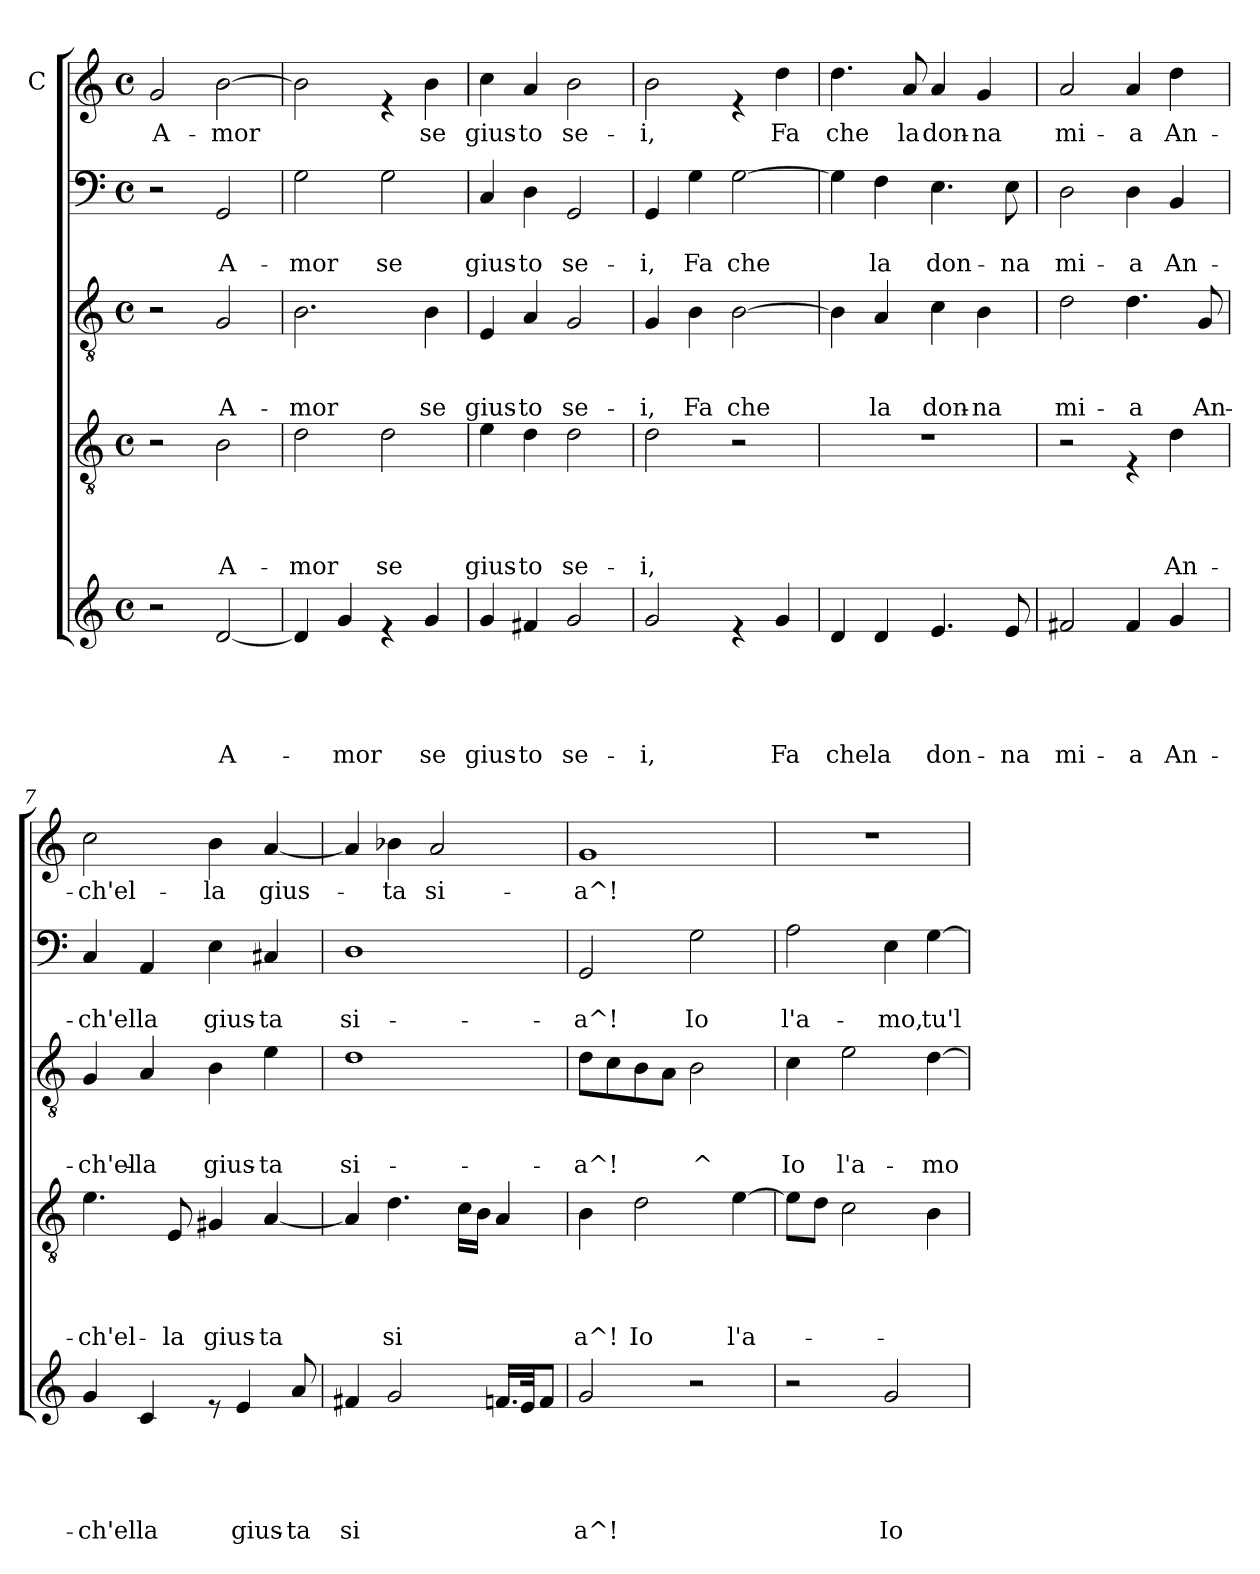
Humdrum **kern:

**kern	**text	**text	**text	**text	**text	**kern	**text	**text	**text	**text	**kern	**text	**text	**text	**kern	**text	**text	**kern	**text
*part5	*part5	*part5	*part5	*part5	*part5	*part4	*part4	*part4	*part4	*part4	*part3	*part3	*part3	*part3	*part2	*part2	*part2	*part1	*part1
*staff5	*staff5	*staff5	*staff5	*staff5	*staff5	*staff4	*staff4	*staff4	*staff4	*staff4	*staff3	*staff3	*staff3	*staff3	*staff2	*staff2	*staff2	*staff1	*staff1
*	*	*	*	*	*	*	*	*	*	*	*	*	*	*	*	*	*	*I"C	*
*clefG2	*	*	*	*	*	*clefGv2	*	*	*	*	*clefGv2	*	*	*	*clefF4	*	*	*clefG2	*
*k[]	*	*	*	*	*	*k[]	*	*	*	*	*k[]	*	*	*	*k[]	*	*	*k[]	*
*C:	*	*	*	*	*	*C:	*	*	*	*	*C:	*	*	*	*C:	*	*	*C:	*
*M4/4	*	*	*	*	*	*M4/4	*	*	*	*	*M4/4	*	*	*	*M4/4	*	*	*M4/4	*
*met(c)	*	*	*	*	*	*met(c)	*	*	*	*	*met(c)	*	*	*	*met(c)	*	*	*met(c)	*
=1	=1	=1	=1	=1	=1	=1	=1	=1	=1	=1	=1	=1	=1	=1	=1	=1	=1	=1	=1
!	!	!	!	!	!	!	!	!	!	!	!	!	!	!	!	!	!	!	!LO:LY:b
2r	.	.	.	.	.	2r	.	.	.	.	2r	.	.	.	2r	.	.	2g/	A-
!	!	!	!	!	!LO:LY:b	!	!	!	!	!LO:LY:b	!	!	!	!LO:LY:b	!	!	!LO:LY:b	!	!LO:LY:b
[<2d/	.	.	.	.	A-	2B\	.	.	.	A-	2G/	.	.	A-	2GG/	.	A-	[>2b\	-mor
=2	=2	=2	=2	=2	=2	=2	=2	=2	=2	=2	=2	=2	=2	=2	=2	=2	=2	=2	=2
!	!	!	!	!	!	!	!	!	!	!LO:LY:b	!	!	!	!LO:LY:b	!	!	!LO:LY:b	!	!
4d/]	.	.	.	.	.	2d\	.	.	.	-mor	2.B\	.	.	-mor	2G\	.	-mor	2b\]	.
!	!	!	!	!	!LO:LY:b	!	!	!	!	!	!	!	!	!	!	!	!	!	!
4g/	.	.	.	.	-mor	.	.	.	.	.	.	.	.	.	.	.	.	.	.
!	!	!	!	!	!	!	!	!	!	!LO:LY:b	!	!	!	!	!	!	!LO:LY:b	!	!
4re	.	.	.	.	.	2d\	.	.	.	se	.	.	.	.	2G\	.	se	4re	.
!	!	!	!	!	!LO:LY:b	!	!	!	!	!	!	!	!	!LO:LY:b	!	!	!	!	!LO:LY:b
4g/	.	.	.	.	se	.	.	.	.	.	4B\	.	.	se	.	.	.	4b\	se
=3	=3	=3	=3	=3	=3	=3	=3	=3	=3	=3	=3	=3	=3	=3	=3	=3	=3	=3	=3
!	!	!	!	!	!LO:LY:b	!	!	!	!	!LO:LY:b	!	!	!	!LO:LY:b	!	!	!LO:LY:b	!	!LO:LY:b
4g/	.	.	.	.	gius-	4e\	.	.	.	gius-	4E/	.	.	gius-	4C/	.	gius-	4cc\	gius-
!	!	!	!	!	!LO:LY:b	!	!	!	!	!LO:LY:b	!	!	!	!LO:LY:b	!	!	!LO:LY:b	!	!LO:LY:b
4f#X/	.	.	.	.	-to	4d\	.	.	.	-to	4A/	.	.	-to	4D\	.	-to	4a/	-to
!	!	!	!	!	!LO:LY:b	!	!	!	!	!LO:LY:b	!	!	!	!LO:LY:b	!	!	!LO:LY:b	!	!LO:LY:b
2g/	.	.	.	.	se-	2d\	.	.	.	se-	2G/	.	.	se-	2GG/	.	se-	2b\	se-
=4	=4	=4	=4	=4	=4	=4	=4	=4	=4	=4	=4	=4	=4	=4	=4	=4	=4	=4	=4
!	!	!	!	!	!LO:LY:b	!	!	!	!	!LO:LY:b	!	!	!	!LO:LY:b	!	!	!LO:LY:b	!	!LO:LY:b
2g/	.	.	.	.	-i,	2d\	.	.	.	-i,	4G/	.	.	-i,	4GG/	.	-i,	2b\	-i,
!	!	!	!	!	!	!	!	!	!	!	!	!	!	!LO:LY:b	!	!	!LO:LY:b	!	!
.	.	.	.	.	.	.	.	.	.	.	4B\	.	.	Fa	4G\	.	Fa	.	.
!	!	!	!	!	!	!	!	!	!	!	!	!	!	!LO:LY:b	!	!	!LO:LY:b	!	!
4re	.	.	.	.	.	2r	.	.	.	.	[>2B\	.	.	che	[>2G\	.	che	4re	.
!	!	!	!	!	!LO:LY:b	!	!	!	!	!	!	!	!	!	!	!	!	!	!LO:LY:b
4g/	.	.	.	.	Fa	.	.	.	.	.	.	.	.	.	.	.	.	4dd\	Fa
=5	=5	=5	=5	=5	=5	=5	=5	=5	=5	=5	=5	=5	=5	=5	=5	=5	=5	=5	=5
!	!	!	!	!	!LO:LY:b	!	!	!	!	!	!	!	!	!	!	!	!	!	!LO:LY:b
4d/	.	.	.	.	che	1r	.	.	.	.	4B\]	.	.	.	4G\]	.	.	4.dd\	che
!	!	!	!	!	!LO:LY:b	!	!	!	!	!	!	!	!	!LO:LY:b	!	!	!LO:LY:b	!	!
4d/	.	.	.	.	la	.	.	.	.	.	4A/	.	.	la	4F\	.	la	.	.
!	!	!	!	!	!	!	!	!	!	!	!	!	!	!	!	!	!	!	!LO:LY:b
.	.	.	.	.	.	.	.	.	.	.	.	.	.	.	.	.	.	8a/	la
!	!	!	!	!	!LO:LY:b	!	!	!	!	!	!	!	!	!LO:LY:b	!	!	!LO:LY:b	!	!LO:LY:b
4.e/	.	.	.	.	don-	.	.	.	.	.	4c\	.	.	don-	4.E\	.	don-	4a/	don-
!	!	!	!	!	!	!	!	!	!	!	!	!	!	!LO:LY:b	!	!	!	!	!LO:LY:b
.	.	.	.	.	.	.	.	.	.	.	4B\	.	.	-na	.	.	.	4g/	-na
!	!	!	!	!	!LO:LY:b	!	!	!	!	!	!	!	!	!	!	!	!LO:LY:b	!	!
8e/	.	.	.	.	-na	.	.	.	.	.	.	.	.	.	8E\	.	-na	.	.
=6	=6	=6	=6	=6	=6	=6	=6	=6	=6	=6	=6	=6	=6	=6	=6	=6	=6	=6	=6
!	!	!	!	!	!LO:LY:b	!	!	!	!	!	!	!	!	!LO:LY:b	!	!	!LO:LY:b	!	!LO:LY:b
2f#X/	.	.	.	.	mi-	2r	.	.	.	.	2d\	.	.	mi-	2D\	.	mi-	2a/	mi-
!	!	!	!	!	!LO:LY:b	!	!	!	!	!	!	!	!	!LO:LY:b	!	!	!LO:LY:b	!	!LO:LY:b
4f#/	.	.	.	.	-a	4rE	.	.	.	.	4.d\	.	.	-a	4D\	.	-a	4a/	-a
!	!	!	!	!	!LO:LY:b	!	!	!	!	!LO:LY:b	!	!	!	!	!	!	!LO:LY:b	!	!LO:LY:b
4g/	.	.	.	.	An-	4d\	.	.	.	An-	.	.	.	.	4BB/	.	An-	4dd\	An-
!	!	!	!	!	!	!	!	!	!	!	!	!	!	!LO:LY:b	!	!	!	!	!
.	.	.	.	.	.	.	.	.	.	.	8G/	.	.	An-	.	.	.	.	.
!!LO:LB:g=z
=7	=7	=7	=7	=7	=7	=7	=7	=7	=7	=7	=7	=7	=7	=7	=7	=7	=7	=7	=7
!	!	!	!	!	!LO:LY:b	!	!	!	!	!LO:LY:b	!	!	!	!LO:LY:b	!	!	!LO:LY:b	!	!LO:LY:b
4g/	.	.	.	.	-ch'ella	4.e\	.	.	.	-ch'el-	4G/	.	.	-ch'el-	4C/	.	-ch'ella	2cc\	-ch'el-
!	!	!	!	!	!	!	!	!	!	!	!	!	!	!LO:LY:b	!	!	!	!	!
4c/	.	.	.	.	.	.	.	.	.	.	4A/	.	.	-la	4AA/	.	.	.	.
!	!	!	!	!	!	!	!	!	!	!LO:LY:b	!	!	!	!	!	!	!	!	!
.	.	.	.	.	.	8E/	.	.	.	-la	.	.	.	.	.	.	.	.	.
!	!	!	!	!	!	!	!	!	!	!LO:LY:b	!	!	!	!LO:LY:b	!	!	!LO:LY:b	!	!LO:LY:b
8re	.	.	.	.	.	4G#X/	.	.	.	gius-	4B\	.	.	gius-	4E\	.	gius-	4b\	-la
!	!	!	!	!	!LO:LY:b	!	!	!	!	!	!	!	!	!	!	!	!	!	!
4e/	.	.	.	.	gius-	.	.	.	.	.	.	.	.	.	.	.	.	.	.
!	!	!	!	!	!	!	!	!	!	!LO:LY:b	!	!	!	!LO:LY:b	!	!	!LO:LY:b	!	!LO:LY:b
.	.	.	.	.	.	[<4A/	.	.	.	-ta	4e\	.	.	-ta	4C#X/	.	-ta	[<4a/	gius-
!	!	!	!	!	!LO:LY:b	!	!	!	!	!	!	!	!	!	!	!	!	!	!
8a/	.	.	.	.	-ta	.	.	.	.	.	.	.	.	.	.	.	.	.	.
=8	=8	=8	=8	=8	=8	=8	=8	=8	=8	=8	=8	=8	=8	=8	=8	=8	=8	=8	=8
!	!	!	!	!	!LO:LY:b	!	!	!	!	!	!	!	!	!LO:LY:b	!	!	!LO:LY:b	!	!
4f#X/	.	.	.	.	si	4A/]	.	.	.	.	1d	.	.	si-	1D	.	si-	4a/]	.
!	!	!	!	!	!	!	!	!	!	!LO:LY:b	!	!	!	!	!	!	!	!	!LO:LY:b
2g/	.	.	.	.	.	4.d\	.	.	.	si	.	.	.	.	.	.	.	4b-X\	-ta
!	!	!	!	!	!	!	!	!	!	!	!	!	!	!	!	!	!	!	!LO:LY:b
.	.	.	.	.	.	.	.	.	.	.	.	.	.	.	.	.	.	2a/	si-
.	.	.	.	.	.	16c\LL	.	.	.	.	.	.	.	.	.	.	.	.	.
.	.	.	.	.	.	16B\JJ	.	.	.	.	.	.	.	.	.	.	.	.	.
16.fn/LL	.	.	.	.	.	4A/	.	.	.	.	.	.	.	.	.	.	.	.	.
32e/Jk	.	.	.	.	.	.	.	.	.	.	.	.	.	.	.	.	.	.	.
8f/J	.	.	.	.	.	.	.	.	.	.	.	.	.	.	.	.	.	.	.
=9	=9	=9	=9	=9	=9	=9	=9	=9	=9	=9	=9	=9	=9	=9	=9	=9	=9	=9	=9
!	!	!	!	!	!LO:LY:b	!	!	!	!	!LO:LY:b	!	!	!	!LO:LY:b	!	!	!LO:LY:b	!	!LO:LY:b
2g/	.	.	.	.	a^!	4B\	.	.	.	a^!	8d\L	.	.	-a^!	2GG/	.	-a^!	1g	-a^!
.	.	.	.	.	.	.	.	.	.	.	8c\	.	.	.	.	.	.	.	.
!	!	!	!	!	!	!	!	!	!	!LO:LY:b	!	!	!	!	!	!	!	!	!
.	.	.	.	.	.	2d\	.	.	.	Io	8B\	.	.	.	.	.	.	.	.
.	.	.	.	.	.	.	.	.	.	.	8A\J	.	.	.	.	.	.	.	.
!	!	!	!	!	!	!	!	!	!	!	!	!	!	!LO:LY:b	!	!	!LO:LY:b	!	!
2r	.	.	.	.	.	.	.	.	.	.	2B\	.	.	^	2G\	.	Io	.	.
!	!	!	!	!	!	!	!	!	!	!LO:LY:b	!	!	!	!	!	!	!	!	!
.	.	.	.	.	.	[>4e\	.	.	.	l'a-	.	.	.	.	.	.	.	.	.
=10	=10	=10	=10	=10	=10	=10	=10	=10	=10	=10	=10	=10	=10	=10	=10	=10	=10	=10	=10
!	!	!	!	!	!	!	!	!	!	!	!	!	!	!LO:LY:b	!	!	!LO:LY:b	!	!
2r	.	.	.	.	.	8e\L]	.	.	.	.	4c\	.	.	Io	2A\	.	l'a-	1r	.
.	.	.	.	.	.	8d\J	.	.	.	.	.	.	.	.	.	.	.	.	.
!	!	!	!	!	!	!	!	!	!	!	!	!	!	!LO:LY:b	!	!	!	!	!
.	.	.	.	.	.	2c\	.	.	.	.	2e\	.	.	l'a-	.	.	.	.	.
!	!	!	!	!	!LO:LY:b	!	!	!	!	!	!	!	!	!	!	!	!LO:LY:b	!	!
2g/	.	.	.	.	Io	.	.	.	.	.	.	.	.	.	4E\	.	-mo,	.	.
!	!	!	!	!	!	!	!	!	!	!	!	!	!	!LO:LY:b	!	!	!LO:LY:b	!	!
.	.	.	.	.	.	4B\	.	.	.	.	[>4d\	.	.	-mo	[>4G\	.	tu'l	.	.
=	=	=	=	=	=	=	=	=	=	=	=	=	=	=	=	=	=	=	=
*-	*-	*-	*-	*-	*-	*-	*-	*-	*-	*-	*-	*-	*-	*-	*-	*-	*-	*-	*-
